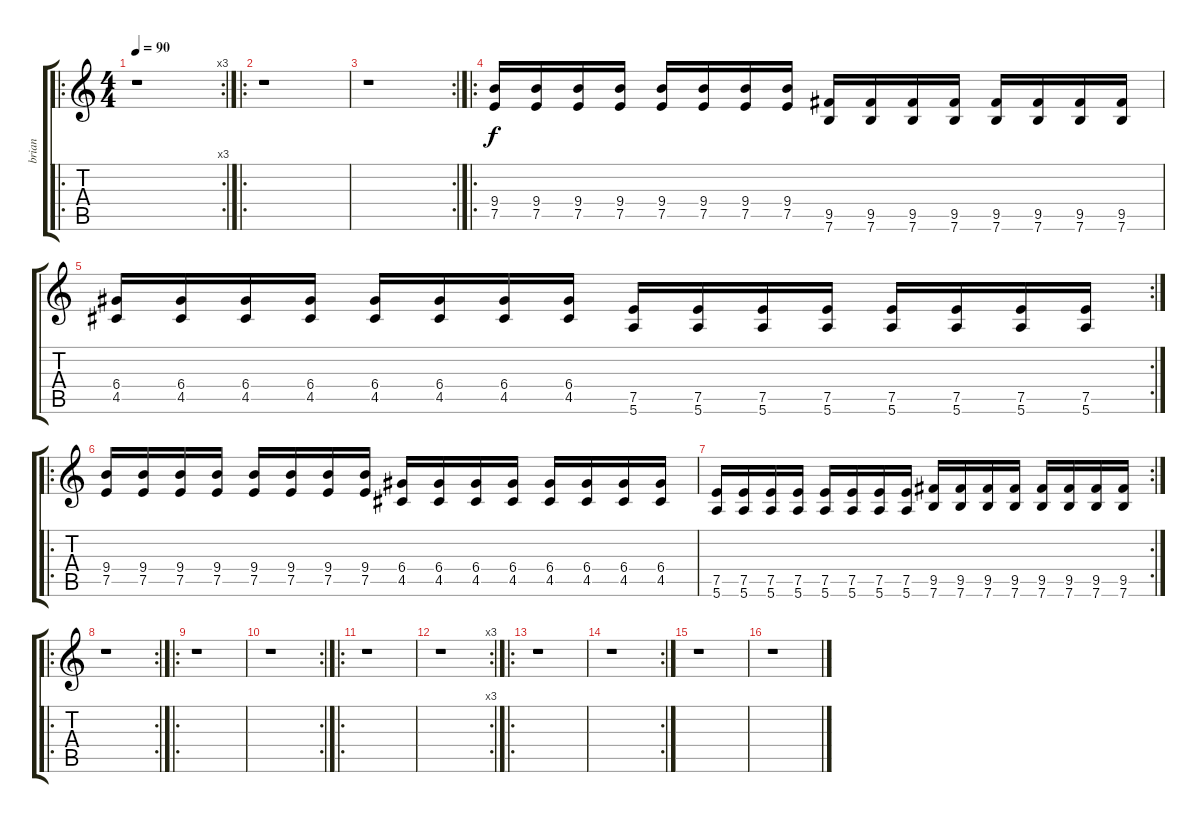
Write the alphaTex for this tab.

\track ("brian" "brian") {instrument overdrivenguitar}
\staff {score tabs}
\tuning (E4 B3 G3 D3 A2 E2) {hide}
\ro
\rc 3
\ts (4 4)
\tempo 90
\clef g2
\ks c
r.1{dy f instrument overdrivenguitar} |
\ro
r.1 |
\rc 2
r.1 |
\ro
(9.4 7.5).16 (9.4 7.5).16 (9.4 7.5).16 (9.4 7.5).16 (9.4 7.5).16 (9.4 7.5).16 (9.4 7.5).16 (9.4 7.5).16 (9.5 7.6).16 (9.5 7.6).16 (9.5 7.6).16 (9.5 7.6).16 (9.5 7.6).16 (9.5 7.6).16 (9.5 7.6).16 (9.5 7.6).16 |
\rc 2
(6.4 4.5).16 (6.4 4.5).16 (6.4 4.5).16 (6.4 4.5).16 (6.4 4.5).16 (6.4 4.5).16 (6.4 4.5).16 (6.4 4.5).16 (7.5 5.6).16 (7.5 5.6).16 (7.5 5.6).16 (7.5 5.6).16 (7.5 5.6).16 (7.5 5.6).16 (7.5 5.6).16 (7.5 5.6).16 |
\ro
(9.4 7.5).16 (9.4 7.5).16 (9.4 7.5).16 (9.4 7.5).16 (9.4 7.5).16 (9.4 7.5).16 (9.4 7.5).16 (9.4 7.5).16 (6.4 4.5).16 (6.4 4.5).16 (6.4 4.5).16 (6.4 4.5).16 (6.4 4.5).16 (6.4 4.5).16 (6.4 4.5).16 (6.4 4.5).16 |
\rc 2
(7.5 5.6).16 (7.5 5.6).16 (7.5 5.6).16 (7.5 5.6).16 (7.5 5.6).16 (7.5 5.6).16 (7.5 5.6).16 (7.5 5.6).16 (9.5 7.6).16 (9.5 7.6).16 (9.5 7.6).16 (9.5 7.6).16 (9.5 7.6).16 (9.5 7.6).16 (9.5 7.6).16 (9.5 7.6).16 |
\ro
\rc 2
r.1 |
\ro
r.1 |
\rc 2
r.1 |
\ro
r.1 |
\rc 3
r.1 |
\ro
r.1 |
\rc 2
r.1 |
r.1 |
r.1
